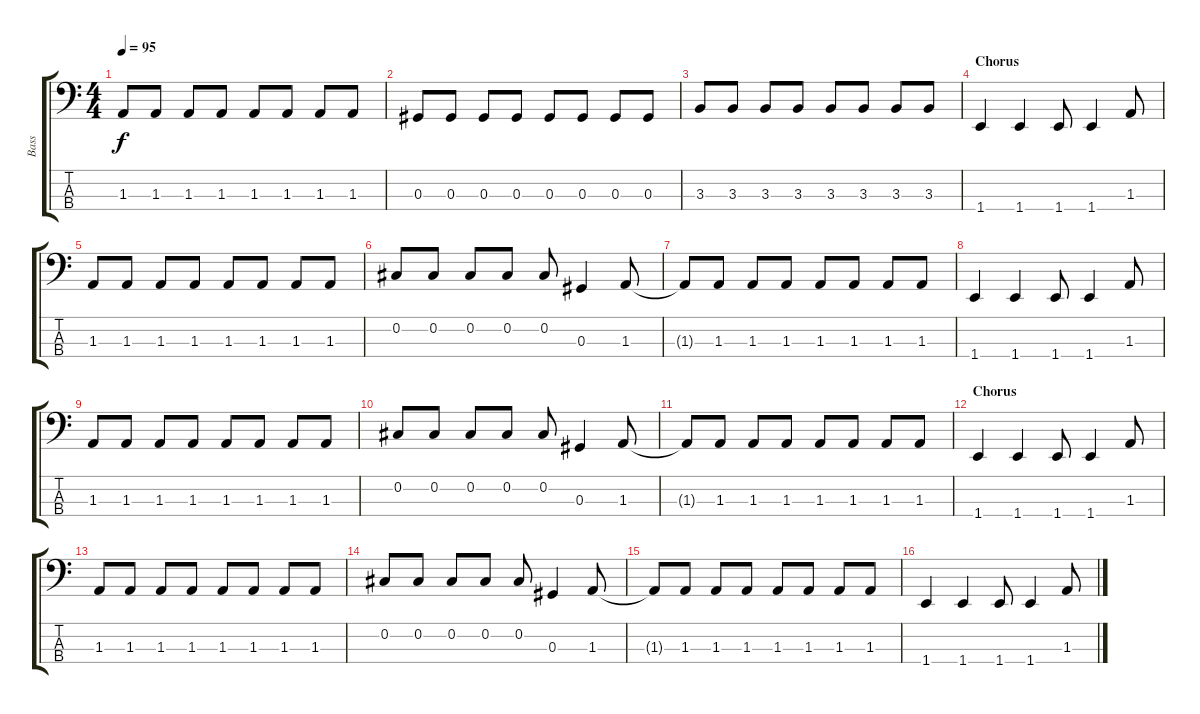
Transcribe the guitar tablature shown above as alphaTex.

\track ("Bass" "Bass") {instrument electricbassfinger}
\staff {score tabs}
\tuning (Gb2 Db2 Ab1 Eb1) {hide}
\ts (4 4)
\tempo 95
\clef f4
\ks c
1.3.8{dy f} 1.3.8 1.3.8 1.3.8 1.3.8 1.3.8 1.3.8 1.3.8 |
0.3.8 0.3.8 0.3.8 0.3.8 0.3.8 0.3.8 0.3.8 0.3.8 |
3.3.8 3.3.8 3.3.8 3.3.8 3.3.8 3.3.8 3.3.8 3.3.8 |
\section ("" "Chorus")
1.4.4 1.4.4 1.4.8 1.4.4 1.3.8 |
1.3.8 1.3.8 1.3.8 1.3.8 1.3.8 1.3.8 1.3.8 1.3.8 |
0.2.8 0.2.8 0.2.8 0.2.8 0.2.8 0.3.4 1.3.8 |
1.3{t}.8 1.3.8 1.3.8 1.3.8 1.3.8 1.3.8 1.3.8 1.3.8 |
1.4.4 1.4.4 1.4.8 1.4.4 1.3.8 |
1.3.8 1.3.8 1.3.8 1.3.8 1.3.8 1.3.8 1.3.8 1.3.8 |
0.2.8 0.2.8 0.2.8 0.2.8 0.2.8 0.3.4 1.3.8 |
1.3{t}.8 1.3.8 1.3.8 1.3.8 1.3.8 1.3.8 1.3.8 1.3.8 |
\section ("" "Chorus")
1.4.4 1.4.4 1.4.8 1.4.4 1.3.8 |
1.3.8 1.3.8 1.3.8 1.3.8 1.3.8 1.3.8 1.3.8 1.3.8 |
0.2.8 0.2.8 0.2.8 0.2.8 0.2.8 0.3.4 1.3.8 |
1.3{t}.8 1.3.8 1.3.8 1.3.8 1.3.8 1.3.8 1.3.8 1.3.8 |
1.4.4 1.4.4 1.4.8 1.4.4 1.3.8
